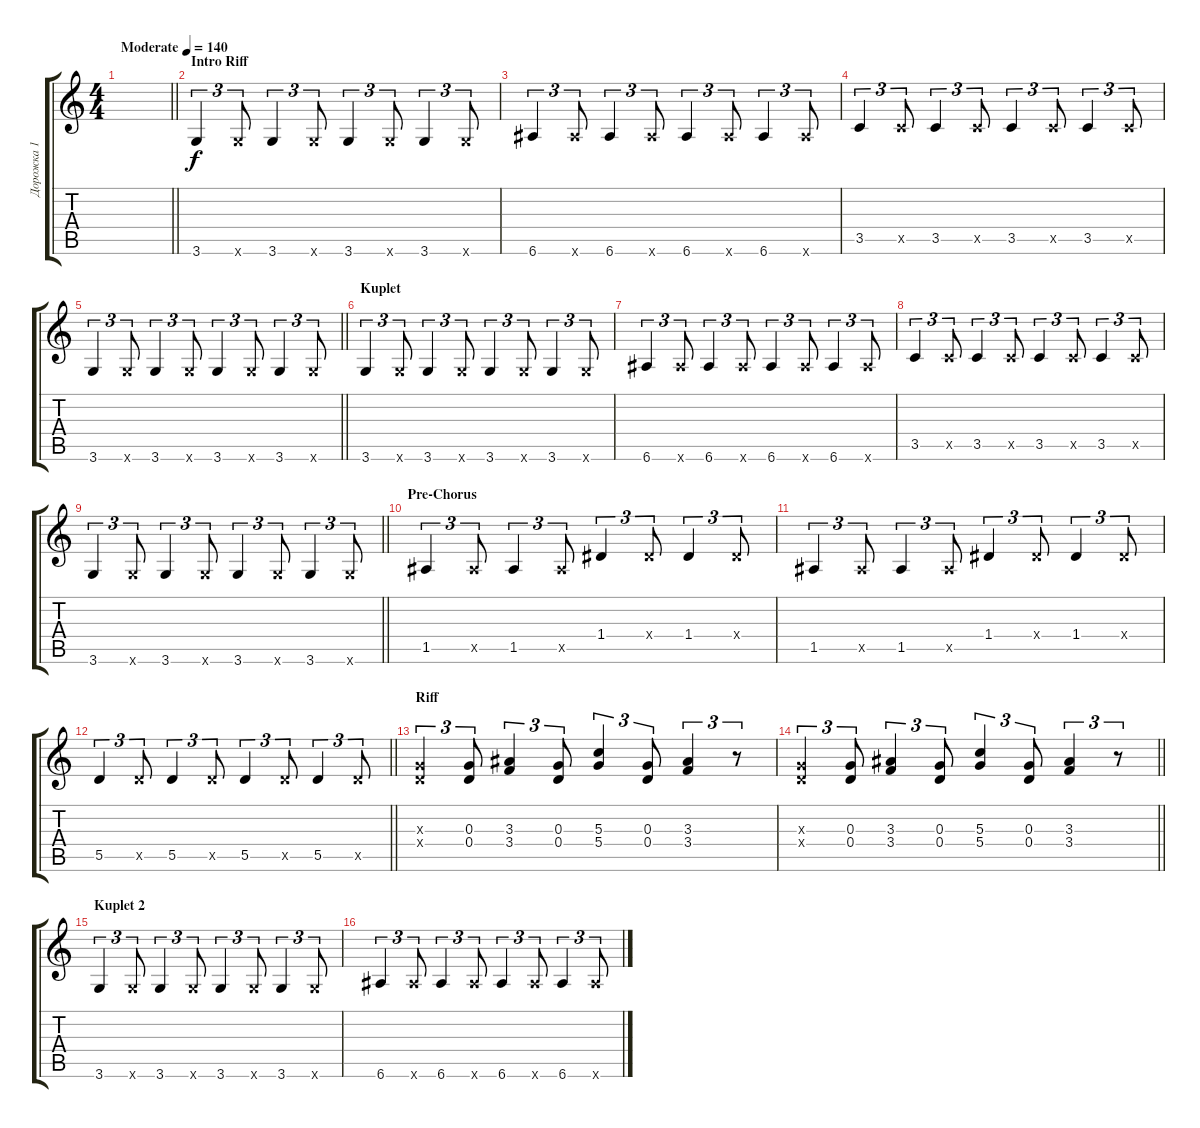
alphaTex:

\track ("Дорожка 1" "Дорожка 1") {instrument overdrivenguitar}
\staff {score tabs}
\tuning (E4 B3 G3 D3 A2 E2) {hide}
\ts (4 4)
\tempo (140 "Moderate")
\clef g2
\barLineRight lightlight
\ks c
|
\section ("" "Intro Riff")
3.6.4{tu (3 2)} 3.6{x}.8{tu (3 2)} 3.6.4{tu (3 2)} 3.6{x}.8{tu (3 2)} 3.6.4{tu (3 2)} 3.6{x}.8{tu (3 2)} 3.6.4{tu (3 2)} 3.6{x}.8{tu (3 2)} |
6.6.4{tu (3 2)} 6.6{x}.8{tu (3 2)} 6.6.4{tu (3 2)} 6.6{x}.8{tu (3 2)} 6.6.4{tu (3 2)} 6.6{x}.8{tu (3 2)} 6.6.4{tu (3 2)} 6.6{x}.8{tu (3 2)} |
3.5.4{tu (3 2)} 3.5{x}.8{tu (3 2)} 3.5.4{tu (3 2)} 3.5{x}.8{tu (3 2)} 3.5.4{tu (3 2)} 3.5{x}.8{tu (3 2)} 3.5.4{tu (3 2)} 3.5{x}.8{tu (3 2)} |
\barLineRight lightlight
3.6.4{tu (3 2)} 3.6{x}.8{tu (3 2)} 3.6.4{tu (3 2)} 3.6{x}.8{tu (3 2)} 3.6.4{tu (3 2)} 3.6{x}.8{tu (3 2)} 3.6.4{tu (3 2)} 3.6{x}.8{tu (3 2)} |
\section ("" "Kuplet")
3.6.4{tu (3 2)} 3.6{x}.8{tu (3 2)} 3.6.4{tu (3 2)} 3.6{x}.8{tu (3 2)} 3.6.4{tu (3 2)} 3.6{x}.8{tu (3 2)} 3.6.4{tu (3 2)} 3.6{x}.8{tu (3 2)} |
6.6.4{tu (3 2)} 6.6{x}.8{tu (3 2)} 6.6.4{tu (3 2)} 6.6{x}.8{tu (3 2)} 6.6.4{tu (3 2)} 6.6{x}.8{tu (3 2)} 6.6.4{tu (3 2)} 6.6{x}.8{tu (3 2)} |
3.5.4{tu (3 2)} 3.5{x}.8{tu (3 2)} 3.5.4{tu (3 2)} 3.5{x}.8{tu (3 2)} 3.5.4{tu (3 2)} 3.5{x}.8{tu (3 2)} 3.5.4{tu (3 2)} 3.5{x}.8{tu (3 2)} |
\barLineRight lightlight
3.6.4{tu (3 2)} 3.6{x}.8{tu (3 2)} 3.6.4{tu (3 2)} 3.6{x}.8{tu (3 2)} 3.6.4{tu (3 2)} 3.6{x}.8{tu (3 2)} 3.6.4{tu (3 2)} 3.6{x}.8{tu (3 2)} |
\section ("" "Pre-Chorus")
1.5.4{tu (3 2)} 1.5{x}.8{tu (3 2)} 1.5.4{tu (3 2)} 1.5{x}.8{tu (3 2)} 1.4.4{tu (3 2)} 1.4{x}.8{tu (3 2)} 1.4.4{tu (3 2)} 1.4{x}.8{tu (3 2)} |
1.5.4{tu (3 2)} 1.5{x}.8{tu (3 2)} 1.5.4{tu (3 2)} 1.5{x}.8{tu (3 2)} 1.4.4{tu (3 2)} 1.4{x}.8{tu (3 2)} 1.4.4{tu (3 2)} 1.4{x}.8{tu (3 2)} |
\barLineRight lightlight
5.5.4{tu (3 2)} 5.5{x}.8{tu (3 2)} 5.5.4{tu (3 2)} 5.5{x}.8{tu (3 2)} 5.5.4{tu (3 2)} 5.5{x}.8{tu (3 2)} 5.5.4{tu (3 2)} 5.5{x}.8{tu (3 2)} |
\section ("" "Riff")
(0.3{x} 0.4{x}).4{tu (3 2)} (0.3 0.4).8{tu (3 2)} (3.3 3.4).4{tu (3 2)} (0.3 0.4).8{tu (3 2)} (5.3 5.4).4{tu (3 2)} (0.3 0.4).8{tu (3 2)} (3.3 3.4).4{tu (3 2)} r.8{tu (3 2)} |
\barLineRight lightlight
(0.3{x} 0.4{x}).4{tu (3 2)} (0.3 0.4).8{tu (3 2)} (3.3 3.4).4{tu (3 2)} (0.3 0.4).8{tu (3 2)} (5.3 5.4).4{tu (3 2)} (0.3 0.4).8{tu (3 2)} (3.3 3.4).4{tu (3 2)} r.8{tu (3 2)} |
\section ("" "Kuplet 2")
3.6.4{tu (3 2)} 3.6{x}.8{tu (3 2)} 3.6.4{tu (3 2)} 3.6{x}.8{tu (3 2)} 3.6.4{tu (3 2)} 3.6{x}.8{tu (3 2)} 3.6.4{tu (3 2)} 3.6{x}.8{tu (3 2)} |
6.6.4{tu (3 2)} 6.6{x}.8{tu (3 2)} 6.6.4{tu (3 2)} 6.6{x}.8{tu (3 2)} 6.6.4{tu (3 2)} 6.6{x}.8{tu (3 2)} 6.6.4{tu (3 2)} 6.6{x}.8{tu (3 2)}
